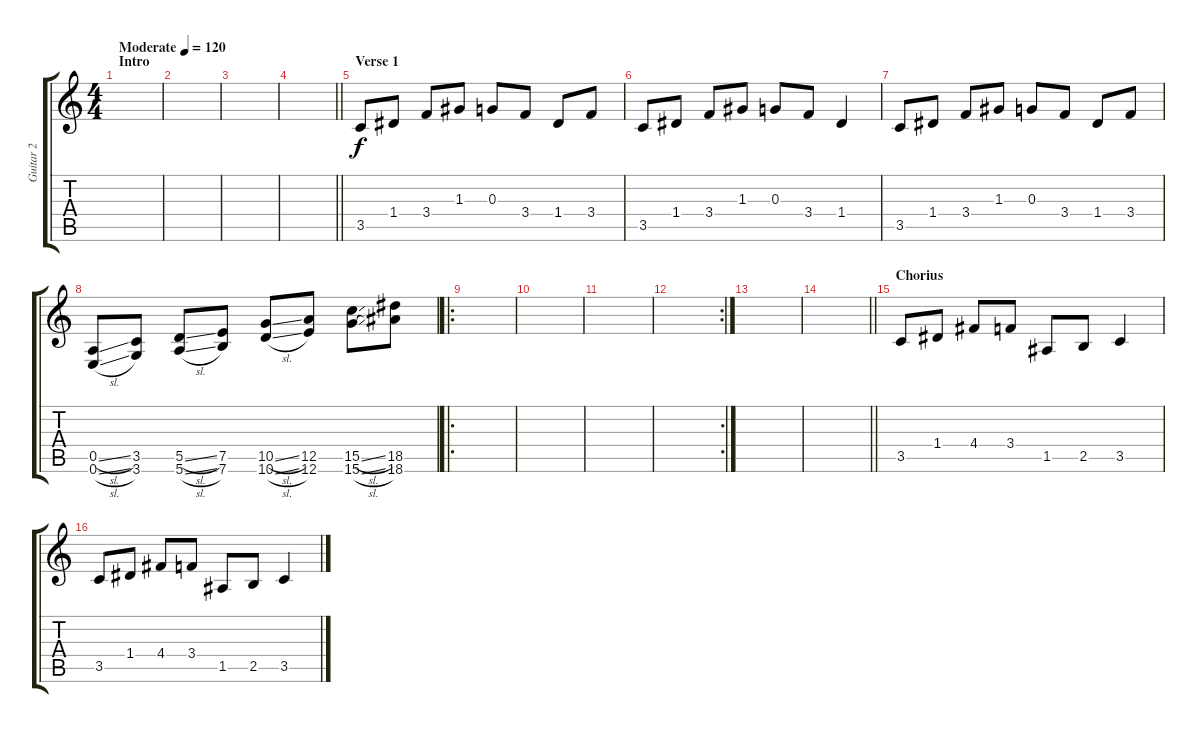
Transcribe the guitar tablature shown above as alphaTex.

\track ("Guitar 2" "Guitar 2") {instrument distortionguitar}
\staff {score tabs}
\tuning (E4 B3 G3 D3 A2 E2) {hide}
\ts (4 4)
\section ("" "Intro")
\tempo (120 "Moderate")
\clef g2
\ks c
|
|
|
\barLineRight lightlight
|
\section ("" "Verse 1")
3.5.8 1.4.8 3.4.8 1.3.8 0.3.8 3.4.8 1.4.8 3.4.8 |
3.5.8 1.4.8 3.4.8 1.3.8 0.3.8 3.4.8 1.4.4 |
3.5.8 1.4.8 3.4.8 1.3.8 0.3.8 3.4.8 1.4.8 3.4.8 |
(0.5{sl} 0.6{sl}).8 (3.5 3.6).8 (5.5{sl} 5.6{sl}).8 (7.5 7.6).8 (10.5{sl} 10.6{sl}).8 (12.5 12.6).8 (15.5{sl} 15.6{sl}).8 (18.5 18.6).8 |
\ro
|
|
|
\rc 2
|
|
\barLineRight lightlight
|
\section ("" "Chorius")
3.5.8 1.4.8 4.4.8 3.4.8 1.5.8 2.5.8 3.5.4 |
3.5.8 1.4.8 4.4.8 3.4.8 1.5.8 2.5.8 3.5.4
